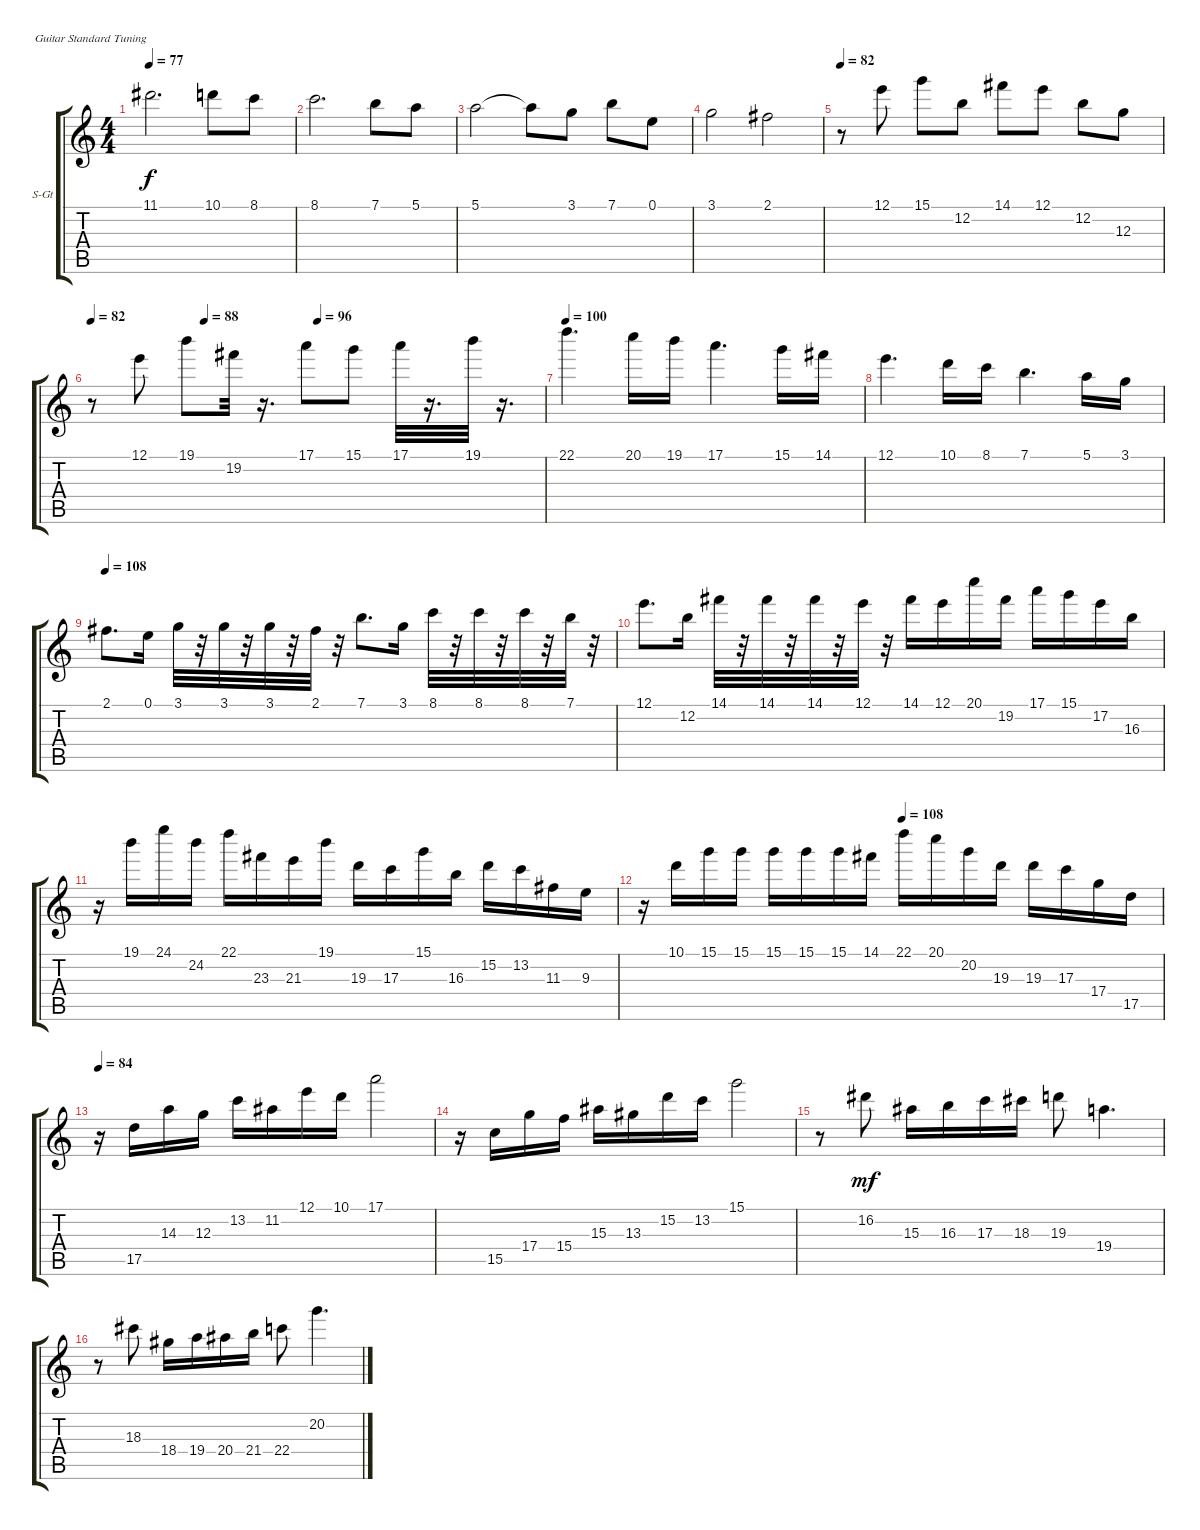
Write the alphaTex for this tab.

\bracketExtendMode groupsimilarinstruments
\firstSystemTrackNameOrientation horizontal
\otherSystemsTrackNameOrientation horizontal
\track ("Flûte" "S-Gt") {instrument flute}
\staff {score tabs}
\tuning (E4 B3 G3 D3 A2 E2)
\displaytranspose 12
\ts (4 4)
\tempo 77
\clef g2
\ks c
11.1.2{d dy f} 10.1.8 8.1.8 |
8.1.2{d} 7.1.8 5.1.8 |
5.1.2 5.1{t}.8 3.1.8 7.1.8 0.1.8 |
3.1.2 2.1.2 |
\section ("" "")
\tempo 82
r.8 12.1.8 15.1.8 12.2.8 14.1.8 12.1.8 12.2.8 12.3.8 |
\tempo 82
\tempo (88 0.25)
\tempo (96 0.5)
r.8 12.1.8 19.1.8 19.2.32 r.16{d} 17.1.8 15.1.8 17.1.32 r.16{d} 19.1.32 r.16{d} |
\tempo 100
22.1.4{d} 20.1.16 19.1.16 17.1.4{d} 15.1.16 14.1.16 |
12.1.4{d} 10.1.16 8.1.16 7.1.4{d} 5.1.16 3.1.16 |
\tempo 108
2.1.8{d} 0.1.16 3.1.32 r.32 3.1.32 r.32 3.1.32 r.32 2.1.32 r.32 7.1.8{d} 3.1.16 8.1.32 r.32 8.1.32 r.32 8.1.32 r.32 7.1.32 r.32 |
12.1.8{d} 12.2.16 14.1.32 r.32 14.1.32 r.32 14.1.32 r.32 12.1.32 r.32 14.1.16 12.1.16 20.1.16 19.2.16 17.1.16 15.1.16 17.2.16 16.3.16 |
r.16 19.1.16 24.1.16 24.2.16 22.1.16 23.3.16 21.3.16 19.1.16 19.3.16 17.3.16 15.1.16 16.3.16 15.2.16 13.2.16 11.3.16 9.3.16 |
\tempo (108 0.5)
r.16 10.1.16 15.1.16 15.1.16 15.1.16 15.1.16 15.1.16 14.1.16 22.1.16 20.1.16 20.2.16 19.3.16 19.3.16 17.3.16 17.4.16 17.5.16 |
\tempo 84
r.16 17.5.16 14.3.16 12.3.16 13.2.16 11.2.16 12.1.16 10.1.16 17.1.2 |
r.16 15.5.16 17.4.16 15.4.16 15.3.16 13.3.16 15.2.16 13.2.16 15.1.2 |
r.8 16.2.8{dy mf} 15.3.16 16.3.16 17.3.16 18.3.16 19.3.8 19.4.4{d} |
r.8 18.3.8 18.4.16 19.4.16 20.4.16 21.4.16 22.4.8 20.2.4{d}
